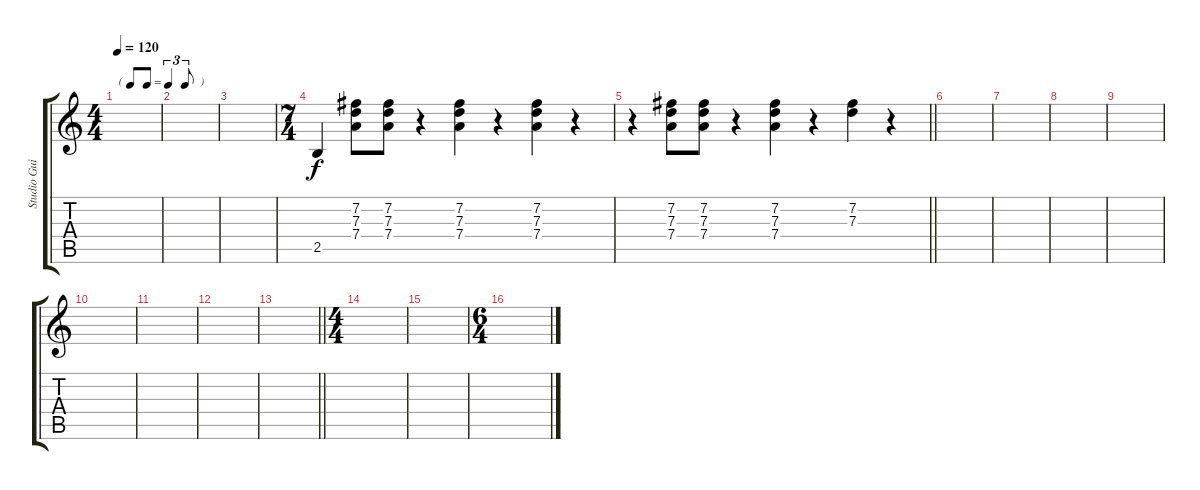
\track ("Studio Guitar 3" "Studio Gui") {instrument electricguitarjazz}
\staff {score tabs}
\tuning (E4 B3 G3 D3 A2 E2) {hide}
\ts (4 4)
\tf triplet8th
\tempo 120
\clef g2
\ks c
|
|
|
\ts (7 4)
2.5.4 (7.2 7.3 7.4).8 (7.2 7.3 7.4).8 r.4 (7.2 7.3 7.4).4 r.4 (7.2 7.3 7.4).4 r.4 |
\barLineRight lightlight
r.4 (7.2 7.3 7.4).8 (7.2 7.3 7.4).8 r.4 (7.2 7.3 7.4).4 r.4 (7.2 7.3).4 r.4 |
|
|
|
|
|
|
|
\barLineRight lightlight
|
\ts (4 4)
|
|
\ts (6 4)
